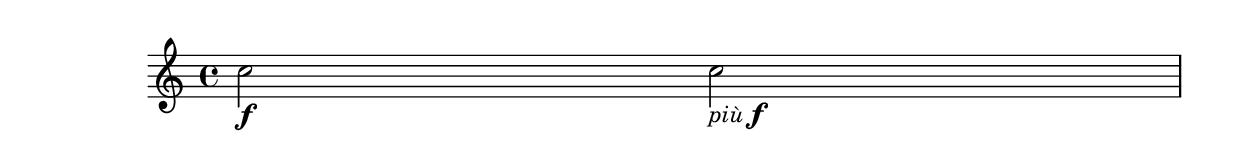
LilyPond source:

%% DO NOT EDIT this file manually; it is automatically
%% generated from LSR http://lsr.dsi.unimi.it
%% Make any changes in LSR itself, or in Documentation/snippets/new/ ,
%% and then run scripts/auxiliar/makelsr.py
%%
%% This file is in the public domain.
\version "2.12.2"

\header {
  lsrtags = "expressive-marks, text"

%% Translation of GIT committish: fa19277d20f8ab0397c560eb0e7b814bd804ecec
  texidoces = "
Ciertas indicaciones dinámicas pueden llevar textos (como @qq{più
forte} o @qq{piano subito}). Se pueden producir usando un bloque
@code{\\markup}.

"
  doctitlees = "Combinar indicaciones dinámicas con marcados textuales"

  texidoc = "
Some dynamics may involve text indications (such as @qq{più forte} or
@qq{piano subito}). These can be produced using a @code{\\markup}
block.

"
  doctitle = "Combining dynamics with markup texts"
} % begin verbatim

piuF = \markup { \italic più \dynamic f }
\layout { ragged-right = ##f }
\relative c'' {
  c2\f c-\piuF
}


